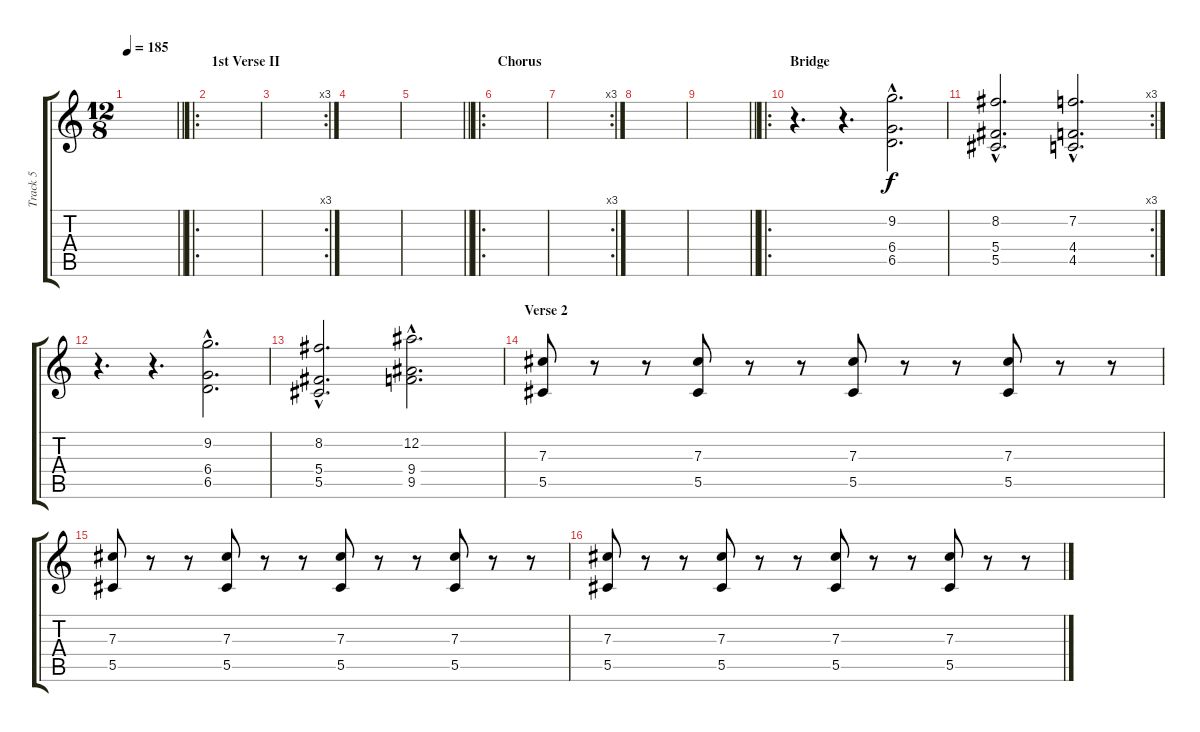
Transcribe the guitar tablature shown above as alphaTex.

\track ("Track 5" "Track 5") {instrument overdrivenguitar}
\staff {score tabs}
\tuning (Eb4 Bb3 Gb3 Db3 Ab2 Db2) {hide}
\ts (12 8)
\tempo 185
\clef g2
\barLineRight lightlight
\ks c
|
\ro
\section ("" "1st Verse II")
|
\rc 3
|
|
\barLineRight lightlight
|
\ro
\section ("" "Chorus")
|
\rc 3
|
|
\barLineRight lightlight
|
\ro
\section ("" "Bridge")
r.4{d instrument pad7halo} r.4{d} (9.2{hac} 6.4{hac} 6.5{hac}).2{d} |
\rc 3
(8.2{hac} 5.4{hac} 5.5{hac}).2{d} (7.2{hac} 4.4{hac} 4.5{hac}).2{d} |
r.4{d instrument pad7halo} r.4{d} (9.2{hac} 6.4{hac} 6.5{hac}).2{d} |
(8.2{hac} 5.4{hac} 5.5{hac}).2{d} (12.2{hac} 9.4{hac} 9.5{hac}).2{d} |
\section ("" "Verse 2")
(7.3 5.5).8{instrument overdrivenguitar} r.8 r.8 (7.3 5.5).8 r.8 r.8 (7.3 5.5).8 r.8 r.8 (7.3 5.5).8 r.8 r.8 |
(7.3 5.5).8{instrument overdrivenguitar} r.8 r.8 (7.3 5.5).8 r.8 r.8 (7.3 5.5).8 r.8 r.8 (7.3 5.5).8 r.8 r.8 |
(7.3 5.5).8{instrument overdrivenguitar} r.8 r.8 (7.3 5.5).8 r.8 r.8 (7.3 5.5).8 r.8 r.8 (7.3 5.5).8 r.8 r.8
